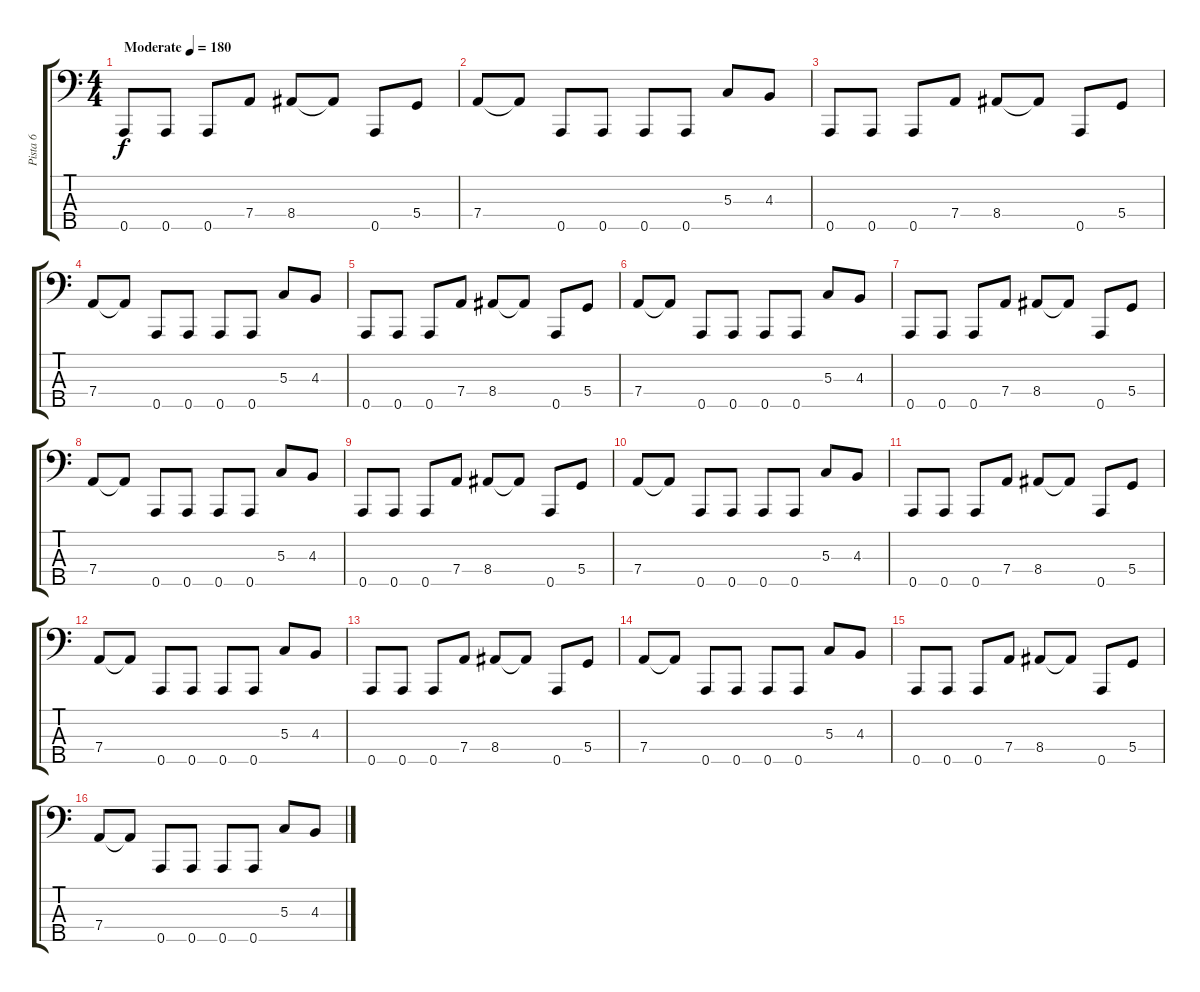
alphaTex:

\track ("Pista 6" "Pista 6") {mute instrument electricbasspick}
\staff {score tabs}
\tuning (F2 C2 G1 D1 A0) {hide}
\ts (4 4)
\tempo (180 "Moderate")
\clef f4
\ks c
0.5.8{dy f instrument electricbasspick} 0.5.8 0.5.8 7.4.8 8.4.8 8.4{t}.8 0.5.8 5.4.8 |
7.4.8 7.4{t}.8 0.5.8 0.5.8 0.5.8 0.5.8 5.3.8 4.3.8 |
0.5.8 0.5.8 0.5.8 7.4.8 8.4.8 8.4{t}.8 0.5.8 5.4.8 |
7.4.8 7.4{t}.8 0.5.8 0.5.8 0.5.8 0.5.8 5.3.8 4.3.8 |
0.5.8 0.5.8 0.5.8 7.4.8 8.4.8 8.4{t}.8 0.5.8 5.4.8 |
7.4.8 7.4{t}.8 0.5.8 0.5.8 0.5.8 0.5.8 5.3.8 4.3.8 |
0.5.8 0.5.8 0.5.8 7.4.8 8.4.8 8.4{t}.8 0.5.8 5.4.8 |
7.4.8 7.4{t}.8 0.5.8 0.5.8 0.5.8 0.5.8 5.3.8 4.3.8 |
0.5.8 0.5.8 0.5.8 7.4.8 8.4.8 8.4{t}.8 0.5.8 5.4.8 |
7.4.8 7.4{t}.8 0.5.8 0.5.8 0.5.8 0.5.8 5.3.8 4.3.8 |
0.5.8 0.5.8 0.5.8 7.4.8 8.4.8 8.4{t}.8 0.5.8 5.4.8 |
7.4.8 7.4{t}.8 0.5.8 0.5.8 0.5.8 0.5.8 5.3.8 4.3.8 |
0.5.8 0.5.8 0.5.8 7.4.8 8.4.8 8.4{t}.8 0.5.8 5.4.8 |
7.4.8 7.4{t}.8 0.5.8 0.5.8 0.5.8 0.5.8 5.3.8 4.3.8 |
0.5.8 0.5.8 0.5.8 7.4.8 8.4.8 8.4{t}.8 0.5.8 5.4.8 |
7.4.8 7.4{t}.8 0.5.8 0.5.8 0.5.8 0.5.8 5.3.8 4.3.8
